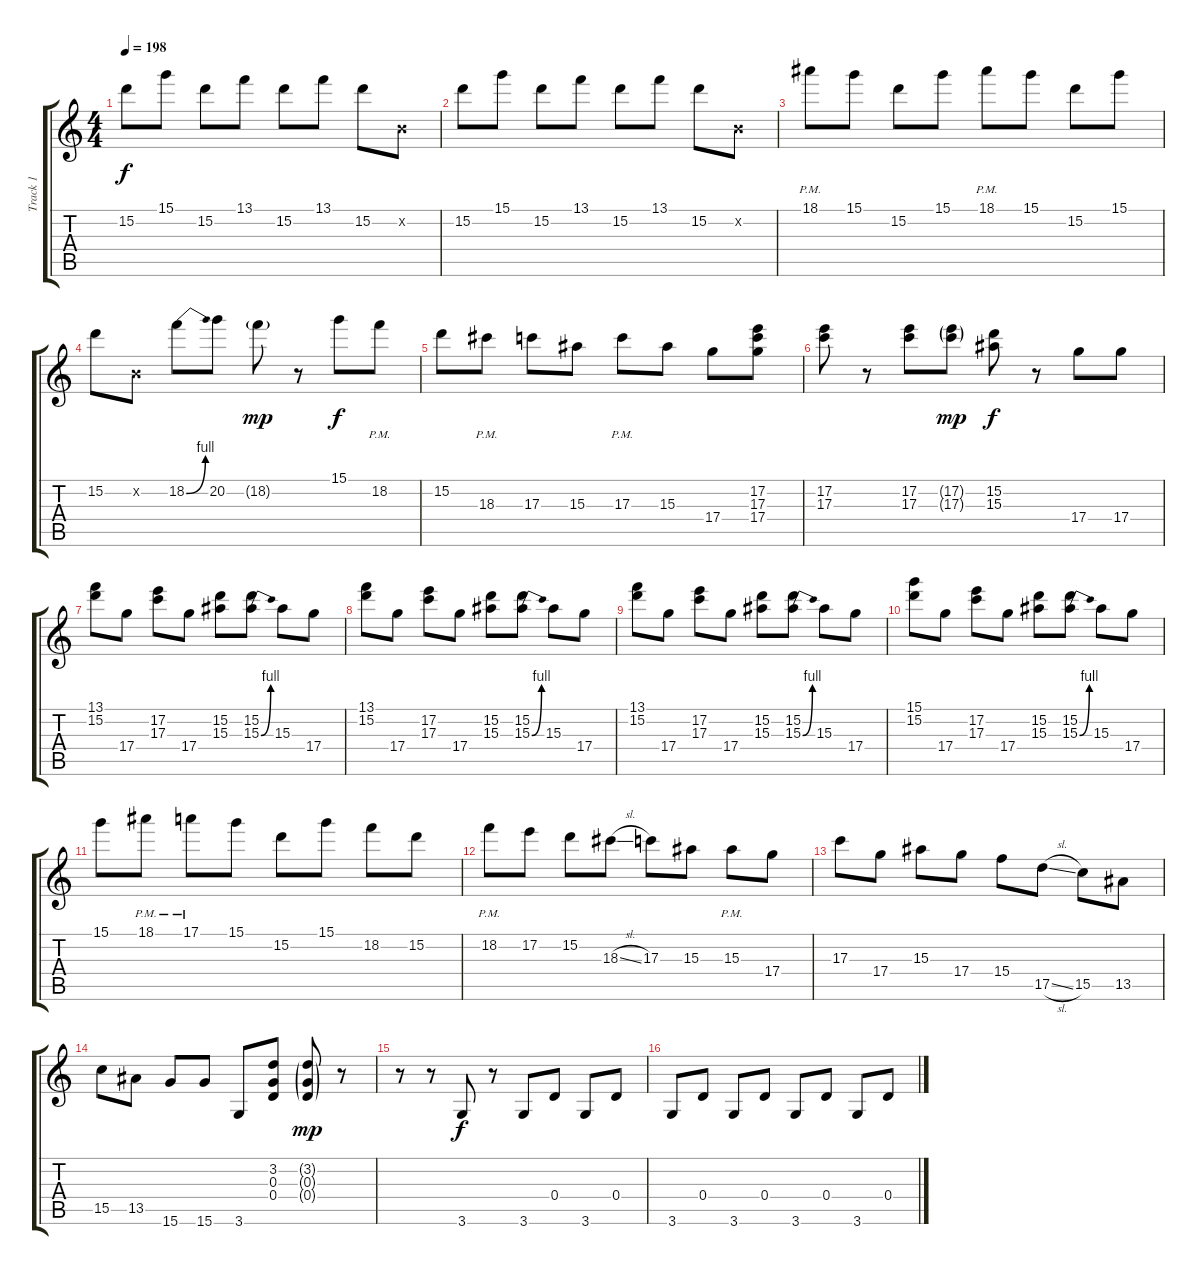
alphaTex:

\track ("Track 1" "Track 1") {instrument acousticguitarsteel}
\staff {score tabs}
\tuning (E4 B3 G3 D3 A2 E2) {hide}
\ts (4 4)
\tempo 198
\clef g2
\ks c
15.2.8{dy f} 15.1.8 15.2.8 13.1.8 15.2.8 13.1.8 15.2.8 0.2{x}.8 |
15.2.8 15.1.8 15.2.8 13.1.8 15.2.8 13.1.8 15.2.8 0.2{x}.8 |
18.1{pm}.8 15.1.8 15.2.8 15.1.8 18.1{pm}.8 15.1.8 15.2.8 15.1.8 |
15.2.8 0.2{x}.8 18.2{be (bend 0 0 60 4)}.8 20.2.8 18.2{g}.8{dy mp} r.8 15.1.8{dy f} 18.2{pm}.8 |
15.2.8 18.3{pm}.8 17.3.8 15.3.8 17.3{pm}.8 15.3.8 17.4.8 (17.2 17.3 17.4).8 |
(17.2 17.3).8 r.8 (17.2 17.3).8 (17.2{g} 17.3{g}).8{dy mp} (15.2 15.3).8{dy f} r.8 17.4.8 17.4.8 |
(13.1 15.2).8 17.4.8 (17.2 17.3).8 17.4.8 (15.2 15.3).8 (15.2 15.3{be (bend 0 0 60 4)}).8 15.3.8 17.4.8 |
(13.1 15.2).8 17.4.8 (17.2 17.3).8 17.4.8 (15.2 15.3).8 (15.2 15.3{be (bend 0 0 60 4)}).8 15.3.8 17.4.8 |
(13.1 15.2).8 17.4.8 (17.2 17.3).8 17.4.8 (15.2 15.3).8 (15.2 15.3{be (bend 0 0 60 4)}).8 15.3.8 17.4.8 |
(15.1 15.2).8 17.4.8 (17.2 17.3).8 17.4.8 (15.2 15.3).8 (15.2 15.3{be (bend 0 0 60 4)}).8 15.3.8 17.4.8 |
15.1.8 18.1{pm}.8 17.1{pm}.8 15.1.8 15.2.8 15.1.8 18.2.8 15.2.8 |
18.2{pm}.8 17.2.8 15.2.8 18.3{sl}.8 17.3.8 15.3.8 15.3{pm}.8 17.4.8 |
17.3.8 17.4.8 15.3.8 17.4.8 15.4.8 17.5{sl}.8 15.5.8 13.5.8 |
15.5.8 13.5.8 15.6.8 15.6.8 3.6.8 (3.2 0.3 0.4).8 (3.2{g} 0.3{g} 0.4{g}).8{dy mp} r.8 |
r.8 r.8 3.6.8{dy f} r.8 3.6.8 0.4.8 3.6.8 0.4.8 |
3.6.8 0.4.8 3.6.8 0.4.8 3.6.8 0.4.8 3.6.8 0.4.8
